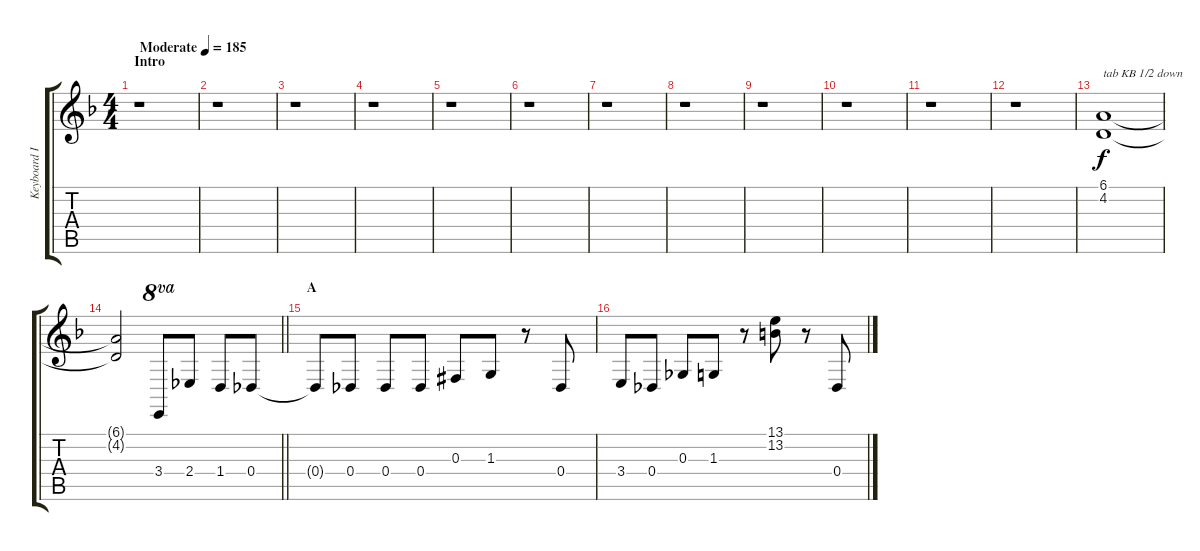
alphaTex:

\track ("Keyboard I" "Keyboard I") {instrument lead2sawtooth}
\staff {score tabs}
\tuning (Eb4 Bb3 Gb3 Db3 Ab2 Db2) {hide}
\ts (4 4)
\section ("" "Intro")
\tempo (185 "Moderate")
\clef g2
\ks f
r.1{dy f instrument lead2sawtooth} |
r.1 |
r.1 |
r.1 |
r.1 |
r.1 |
r.1 |
r.1 |
r.1 |
r.1 |
r.1 |
r.1 |
(6.1 4.2).1{txt "tab KB 1/2 down"} |
\barLineRight lightlight
(6.1{t} 4.2{t}).2 3.4.8{ot 8va} 2.4.8 1.4.8 0.4.8 |
\section ("" "A")
0.4{t}.8 0.4.8 0.4.8 0.4.8 0.3{acc #}.8 1.3.8 r.8 0.4.8 |
3.4.8 0.4.8 0.3.8 1.3.8 r.8 (13.1 13.2).8 r.8 0.4.8
